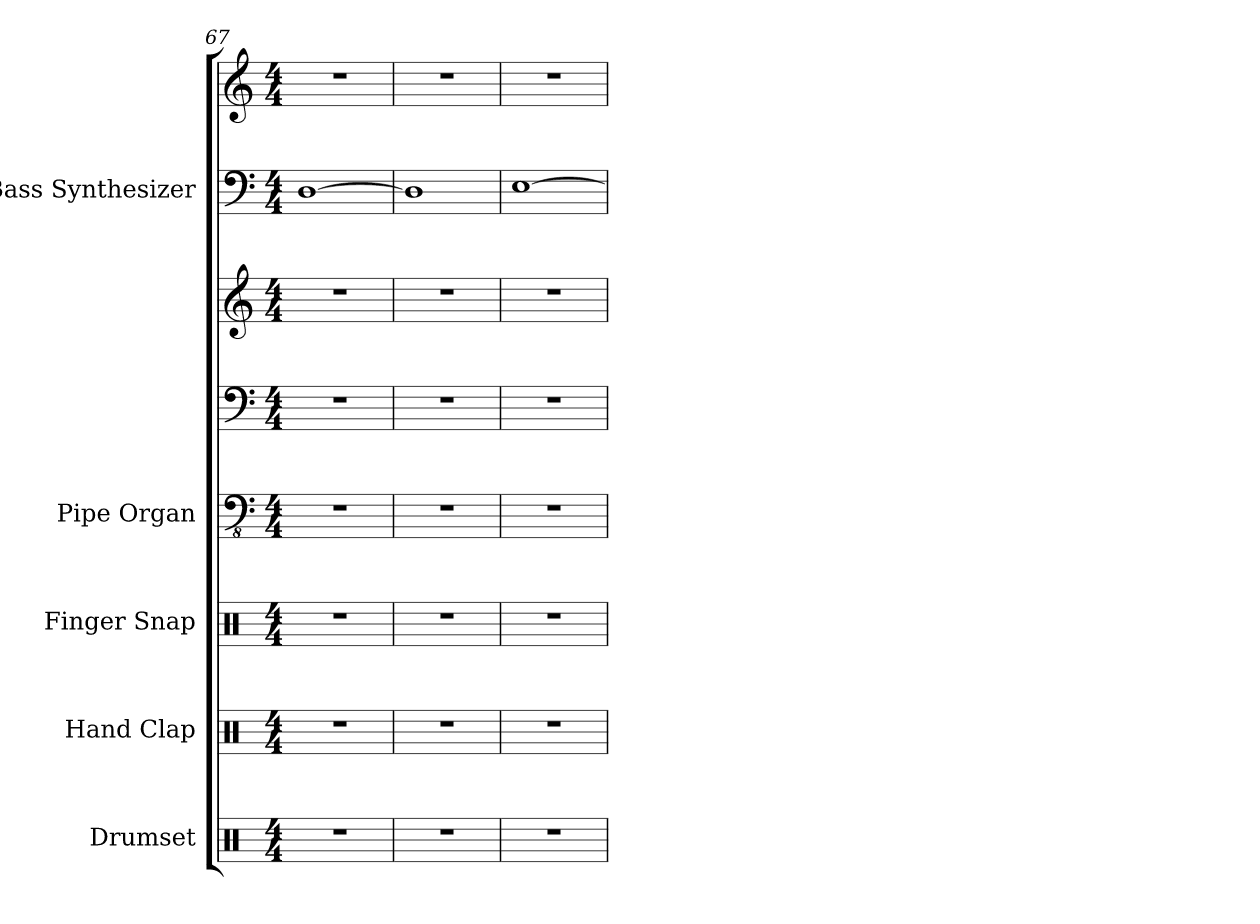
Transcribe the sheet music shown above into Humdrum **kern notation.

**kern	**kern	**kern	**kern	**kern	**kern	**kern	**kern
*part5	*part4	*part3	*part2	*part2	*part2	*part1	*part1
*staff8	*staff7	*staff6	*staff5	*staff4	*staff3	*staff2	*staff1
*I"Drumset	*I"Hand Clap	*I"Finger Snap	*I"Pipe Organ	*	*	*I"Bass Synthesizer	*
*I'D. Set	*I'Hd. Clp.	*I'Fi. Sna.	*I'Org.	*	*	*I'Synth.	*
*clefX	*clefX	*clefX	*clefFv4	*clefF4	*clefG2	*clefF4	*clefG2
*	*	*	*ITrd7c12	*ITrd7c12	*ITrd7c12	*	*
*k[]	*k[]	*k[]	*k[]	*k[]	*k[]	*k[]	*k[]
*M4/4	*M4/4	*M4/4	*M4/4	*M4/4	*M4/4	*M4/4	*M4/4
=67	=67	=67	=67	=67	=67	=67	=67
1r	1r	1r	1r	1r	1r	[1D	1r
=68	=68	=68	=68	=68	=68	=68	=68
1r	1r	1r	1r	1r	1r	1D]	1r
=69	=69	=69	=69	=69	=69	=69	=69
1r	1r	1r	1r	1r	1r	[1E	1r
=	=	=	=	=	=	=	=
*-	*-	*-	*-	*-	*-	*-	*-
